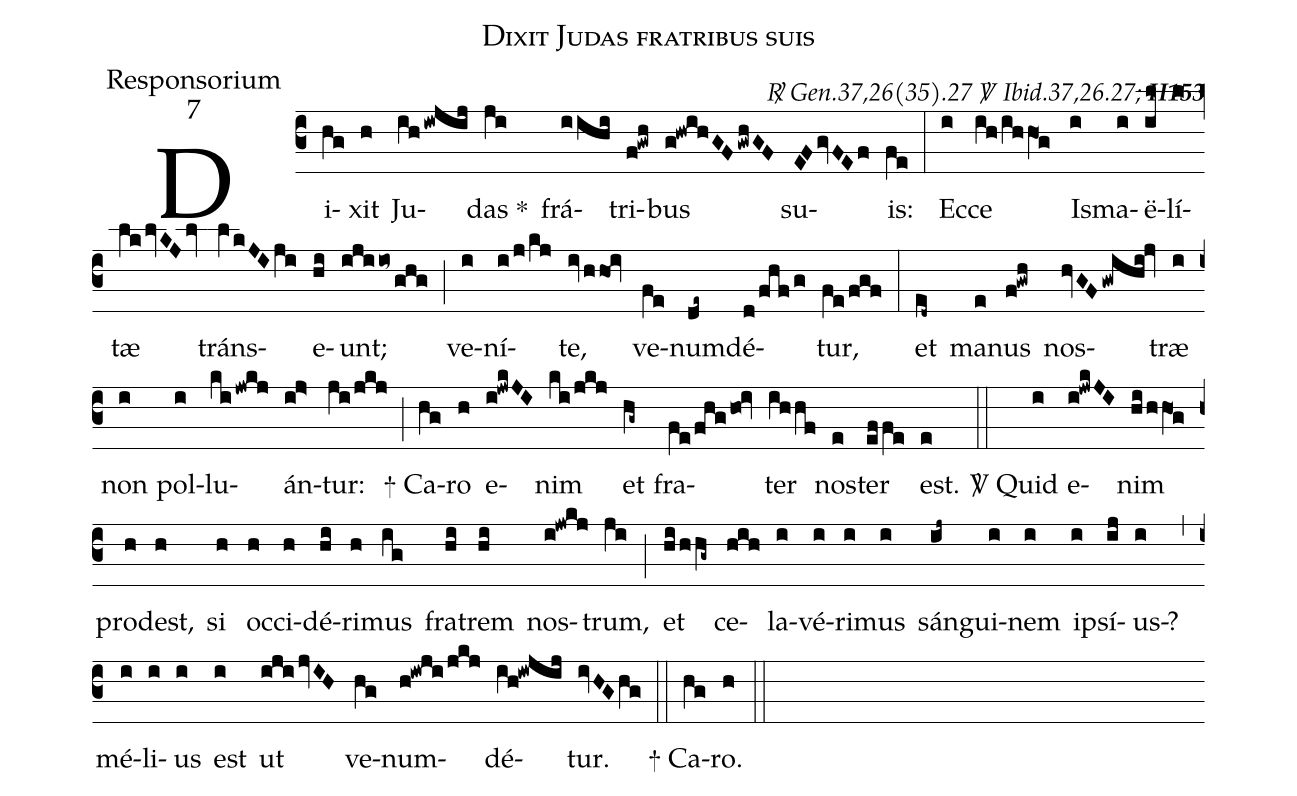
name:Dixit Judas fratribus suis;
office-part:Responsorium;
mode:7;
commentary:{\itshape\mdseries \Rbar\ Gen.37,26(35).27 \Vbar\ Ibid.37,26.27;\/} {\bfseries H153};
%%
(c3) Di(hg)xit(h) Ju(ihiwjij)das <sp>*</sp>(ji) frá(i/ihi)tri(f!gwh)bus(g!hwihGFgwhGF) su(EFgvFEf)is:(fe) (:)
Ec(i)ce(ih/ihhO1g) Is(i)ma(i)ë(il)lí(l)tæ(lklvKJlv) tráns(lVkJIji)e(hi)unt;(ijiio~ghg) (;)
ve(i)ní(i/j/kj)te,(ivhho1!iv) ve(fe)num(de~)dé(d/fhf/g)tur,(fe/fgf) (:)
et(ed~) ma(e)nus(f!gwh) nos(hvGFgwihi!jv)træ(i) non(i) pol(i)lu(kijwkj)án(i!j>)tur:(ji/jkj) (;)
<sp>+</sp> Ca(hg)ro(h) e(i!jwkJI)nim(ki/jkj) et(hg~) fra(fe/fhgho0!iv)ter(ih/hf) nos(e)ter(ef/fe) est.(e) (::)
<sp>V/</sp> Quid(i) e(i!jwkJI)nim(hi/hhO1g) prod(h)est,(h) si(h) oc(h)ci(h)dé(hi)ri(h)mus(ig) fra(hi)trem(hi) nos(i!jwkj)trum,(ji) (;)
et(hi/hhg~) ce(hih)la(i)vé(i)ri(i)mus(i) sán(ij~)gui(i)nem(i) ip(i)sí(ij)us(i)? (,)
mé(i)li(i)us(i) est(i) ut(ijijvIH) ve(hg)num(h!iwji/jkj)dé(ih!iwjij)tur.(ivHGhg) (::)
<sp>+</sp> Ca(hg)ro.(h) (::)
